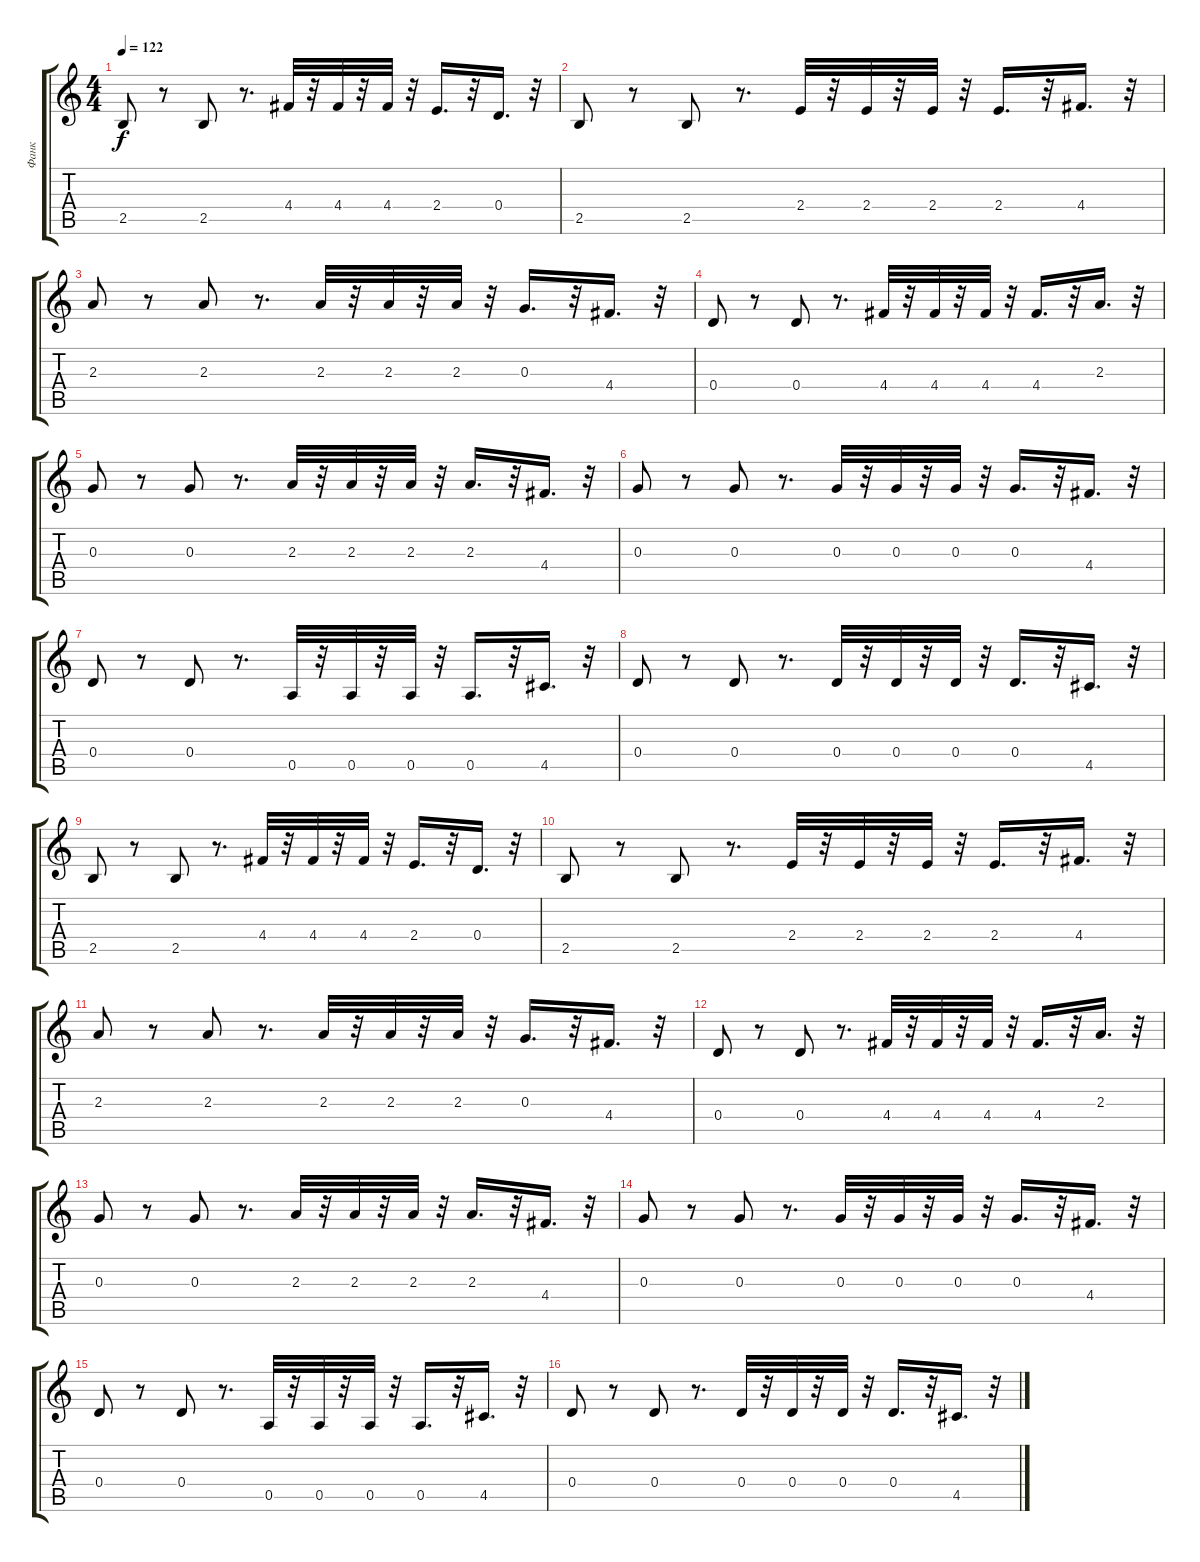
\track ("Фанк" "Фанк") {instrument electricguitarclean}
\staff {score tabs}
\tuning (E4 B3 G3 D3 A2 E2) {hide}
\ts (4 4)
\tempo 122
\clef g2
\ks c
2.5.8{dy f} r.8 2.5.8 r.8{d} 4.4.32 r.32 4.4.32 r.32 4.4.32 r.32 2.4.16{d} r.32 0.4.16{d} r.32 |
2.5.8 r.8 2.5.8 r.8{d} 2.4.32 r.32 2.4.32 r.32 2.4.32 r.32 2.4.16{d} r.32 4.4.16{d} r.32 |
2.3.8 r.8 2.3.8 r.8{d} 2.3.32 r.32 2.3.32 r.32 2.3.32 r.32 0.3.16{d} r.32 4.4.16{d} r.32 |
0.4.8 r.8 0.4.8 r.8{d} 4.4.32 r.32 4.4.32 r.32 4.4.32 r.32 4.4.16{d} r.32 2.3.16{d} r.32 |
0.3.8 r.8 0.3.8 r.8{d} 2.3.32 r.32 2.3.32 r.32 2.3.32 r.32 2.3.16{d} r.32 4.4.16{d} r.32 |
0.3.8 r.8 0.3.8 r.8{d} 0.3.32 r.32 0.3.32 r.32 0.3.32 r.32 0.3.16{d} r.32 4.4.16{d} r.32 |
0.4.8 r.8 0.4.8 r.8{d} 0.5.32 r.32 0.5.32 r.32 0.5.32 r.32 0.5.16{d} r.32 4.5.16{d} r.32 |
0.4.8 r.8 0.4.8 r.8{d} 0.4.32 r.32 0.4.32 r.32 0.4.32 r.32 0.4.16{d} r.32 4.5.16{d} r.32 |
2.5.8 r.8 2.5.8 r.8{d} 4.4.32 r.32 4.4.32 r.32 4.4.32 r.32 2.4.16{d} r.32 0.4.16{d} r.32 |
2.5.8 r.8 2.5.8 r.8{d} 2.4.32 r.32 2.4.32 r.32 2.4.32 r.32 2.4.16{d} r.32 4.4.16{d} r.32 |
2.3.8 r.8 2.3.8 r.8{d} 2.3.32 r.32 2.3.32 r.32 2.3.32 r.32 0.3.16{d} r.32 4.4.16{d} r.32 |
0.4.8 r.8 0.4.8 r.8{d} 4.4.32 r.32 4.4.32 r.32 4.4.32 r.32 4.4.16{d} r.32 2.3.16{d} r.32 |
0.3.8 r.8 0.3.8 r.8{d} 2.3.32 r.32 2.3.32 r.32 2.3.32 r.32 2.3.16{d} r.32 4.4.16{d} r.32 |
0.3.8 r.8 0.3.8 r.8{d} 0.3.32 r.32 0.3.32 r.32 0.3.32 r.32 0.3.16{d} r.32 4.4.16{d} r.32 |
0.4.8 r.8 0.4.8 r.8{d} 0.5.32 r.32 0.5.32 r.32 0.5.32 r.32 0.5.16{d} r.32 4.5.16{d} r.32 |
0.4.8 r.8 0.4.8 r.8{d} 0.4.32 r.32 0.4.32 r.32 0.4.32 r.32 0.4.16{d} r.32 4.5.16{d} r.32
